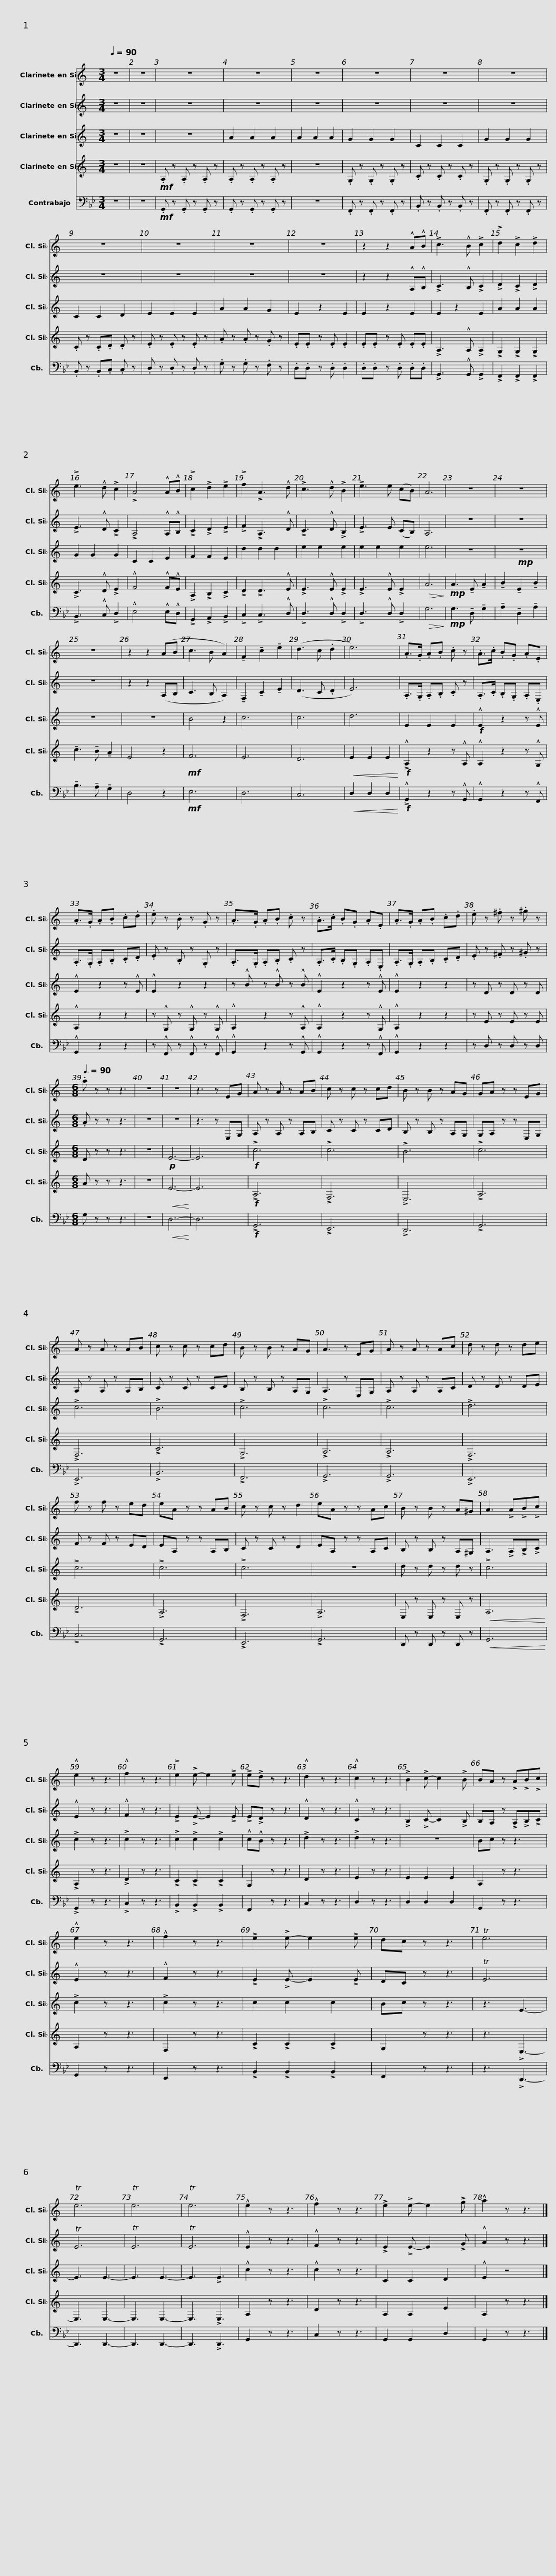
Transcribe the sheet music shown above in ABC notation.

X:1
%%score 1 2 3 4 5
L:1/8
Q:1/4=90
M:3/4
I:linebreak $
K:Bb
V:1 treble transpose=-2
V:2 treble transpose=-2
V:3 treble transpose=-2
V:4 treble transpose=-2
V:5 bass transpose=-12
V:1
[K:C] z6 | z6 | z6 | z6 | z6 | %5
 z6 | z6 |$ z6 | z6 | z6 | %10
 z6 | z6 | z2 z2 !^!A!^!B |$ !>!c3 !^!B !>!c2 | !>!d2 !>!c2 !>!d2 | %15
 !>!e3 !^!d !>!c2 | !>!A4 !^!A!^!B | !>!c2 !>!d2 !>!e2 | !>!f2 !>!A3 !^!d | !>!c3 !^!d !>!B2 | %20
 !>!e3 e (cB) | A6 |$ z6 | z6 | z6 | %25
 z2 z2 (AB | c3 B A2) | !tenuto!F2 !tenuto!c2 !tenuto!e2 | (d3 c .d2 | e6) | %30
 .A>.G .A.B .c z |$ .A>.c .B.G .A.E | .A>.G .A.B .c.d | .e z .B z .G z | .A>.G .A.B .c z |$ %35
 .A>.c .B.G .A.E | .A>.G .A.B .c.d | .e z .^f z .^g z |[M:6/8][Q:3/8=90] .a z z z3 | z6 | %40
 z6 | z3 z EG |$ A z A z AB | c z c z cd | B z B z AG | %45
 GA z z EG | A z A z AB |$ c z c z cd | B z B z AG | A3 z EG | %50
 A z A z Ac | d z d z de | f z f z ed |$ eA z z AB | c z c z d2 | %55
 eA z z Ac | B z B z A^G | A3 !>!A!>!B!>!c | !^!e2 z z3 | !^!f2 z z3 |$ %60
 !>!e2 !>!e- e2 !>!e | !>!e!>!d z z3 | !^!d2 z z3 | !^!c2 z z3 | !>!B2 !>!c- c2 !>!B | %65
 BA z !>!A!>!B!>!c | !^!e2 z z3 | !^!f2 z z3 |$ !>!e2 !>!e- e2 !>!e | dc z z3 | %70
 Te6 | Te6 | Te6 | Te6 | !^!e2 z z3 | %75
 !^!f2 z z3 | !>!e2 !>!e- e2 !>!g |$ !^!a2 z z3 |] %78
V:2
[K:C] z6 | z6 | z6 | z6 | z6 | %5
 z6 | z6 |$ z6 | z6 | z6 | %10
 z6 | z6 | z2 z2 !^!A,!^!B, |$ !>!C3 !^!B, !>!C2 | !>!D2 !>!C2 !>!D2 | %15
 !>!E3 !^!D !>!C2 | !>!A,4 !^!A,!^!B, | !>!C2 !>!D2 !>!E2 | !>!F2 !>!A,3 !^!D | !>!C3 !^!D !>!B,2 | %20
 !>!E3 E (CB,) | A,6 |$ z6 | z6 | z6 | %25
 z2 z2 (A,B, | C3 B, A,2) | !tenuto!F,2 !tenuto!C2 !tenuto!E2 | (D3 C .D2 | E6) | %30
 .A,>.G, .A,.B, .C z |$ .A,>.C .B,.G, .A,.E, | .A,>.G, .A,.B, .C.D | .E z .B, z .G, z | .A,>.G, .A,.B, .C z |$ %35
 .A,>.C .B,.G, .A,.E, | .A,>.G, .A,.B, .C.D | .E z .^F z .^G z |[M:6/8] .A z z z3 | z6 | %40
 z6 | z3 z E,G, |$ A, z A, z A,B, | C z C z CD | B, z B, z A,G, | %45
 G,A, z z E,G, | A, z A, z A,B, |$ C z C z CD | B, z B, z A,G, | A,3 z E,G, | %50
 A, z A, z A,C | D z D z DE | F z F z ED |$ EA, z z A,B, | C z C z D2 | %55
 EA, z z A,C | B, z B, z A,^G, | A,3 !>!A,!>!B,!>!C | !^!E2 z z3 | !^!F2 z z3 |$ %60
 !>!E2 !>!E- E2 !>!E | !>!E!>!D z z3 | !^!D2 z z3 | !^!C2 z z3 | !>!B,2 !>!C- C2 !>!B, | %65
 B,A, z !>!A,!>!B,!>!C | !^!E2 z z3 | !^!F2 z z3 |$ !>!E2 !>!E- E2 !>!E | DC z z3 | %70
 TE6 | TE6 | TE6 | TE6 | !^!E2 z z3 | %75
 !^!F2 z z3 | !>!E2 !>!E- E2 !>!G |$ !^!A2 z z3 |] %78
V:3
[K:C] z6 | z6 | z6 | A2 A2 A2 | A2 A2 A2 | %5
 G2 G2 G2 | C2 C2 C2 |$ G2 G2 G2 | C2 C2 D2 | E2 E2 E2 | %10
 A2 A2 G2 | E2 z2 E2 | E2 z2 E2 |$ E2 z2 E2 | A2 A2 A2 | %15
 G2 G2 G2 | C2 C2 E2 | F2 F2 E2 | d2 d2 d2 | e2 e2 e2 | %20
 e2 e2 e2 | e6 |$ z6 |!mp! z6 | z6 | %25
 z6 | B4 z2 | c6 | c6 | d6 | %30
 E2 E2 E2 |$!f! !^!E2 z2 z !^!E | !^!E2 z2 z !^!E | !^!E2 z2 z2 | z !^!B z !^!B z !^!B |$ %35
 !^!E2 z2 z !^!E | !^!E2 z2 z2 | z D z D z D |[M:6/8] D z z z3 | z6 | %40
!p! E6- | E6 |$!f! !>!c6 | !>!c6 | !>!B6 | %45
 !>!c6 | !>!c6 |$ !>!B6 | !>!c6 | !>!c6 | %50
 !>!c6 | !>!d6 | !>!c6 |$ !>!c6 | !>!c6 | %55
 z6 | d z d z d z | !>!c6 | !>!c2 z z3 | !>!c2 z z3 |$ %60
 !>!c2 !>!c2 !>!c2 | !^!c!^!B z z3 | !>!d2 z z3 | !>!d2 z z3 | z6 | %65
 Bc z z3 | !>!c2 z z3 | !>!c2 z z3 |$ c2 c2 c2 | Bc z z3 | %70
 z3 E3- | E3 E3- | E3 E3- | E3 !>!E3 | !^!c2 z z3 | %75
 !^!c2 z z3 | C2 C2 D2 |$ !^!E2 z4 |] %78
V:4
[K:C] z6 | z6 |!mf! .A, z .A, z .A, z | .A, z .A, z .A, z | z6 | %5
 .G, z .G, z .G, z | .C z .C z .C z |$ .G, z .G, z .G, z | .C z .C.D .D z | .E z .E z .E z | %10
 .A z .A z .G z | .E.E z .E .E2 | .E.E z .E .E.E |$ !>!A,3 !^!A, !>!A,2 | !>!G,2 !>!G,2 !>!G,2 | %15
 !>!C3 !^!D !>!E2 | !^!F4 !^!F!^!E | !>!A,2 !>!B,2 !>!C2 | !>!D2 !>!D3 !^!E | !>!E3 !^!E !>!E2 | %20
 !>!E3 !^!E !>!E2 |!>(! A6!>)! |$!mp! A3 !tenuto!E !tenuto!A2 | !tenuto!B2 !tenuto!E2 !tenuto!B2 | !tenuto!c3 !tenuto!B !tenuto!A2 | %25
 E4 z2 |!mf! F6 | E6 | D6 |!<(! E2 E2 E2!<)! | %30
!f! !>!!^!A,2 z2 z !^!A, |$ !^!A,2 z2 z !^!G, | !^!A,2 z2 z2 | z !^!G, z !^!G, z !^!G, | !^!A,2 z2 z !^!A, |$ %35
 !^!A,2 z2 z !^!G, | !^!A,2 z2 z2 | z E z E z E |[M:6/8] A z z z3 | z6 | %40
!<(! E6-!<)! | E6 |$!f! !>!A,6 | !>!F,6 | !>!E,6 | %45
 !>!A,6 | !>!F,6 |$ !>!C6 | !>!G,6 | !>!A,6 | %50
 !>!A,6 | !>!F,6 | !>!D6 |$ !>!A,6 | !>!F,6 | %55
 !>!A,6 | E, z E, z E, z |!<(! A,6!<)! | !>!A,2 z z3 | !>!D2 z z3 |$ %60
 !>!C2 !>!C2 !>!C2 | G,2 z z3 | D2 z z3 | E2 z z3 | E2 E2 E2 | %65
 A,2 z z3 | A,2 z z3 | F,2 z z3 |$ !>!C2 !>!C2 !>!C2 | G,2 z z3 | %70
 z3 !>!E,3- | E,3 E,3- | E,3 E,3- | E,3 !>!E,3 | A,2 z z3 | %75
 D2 z z3 | A,2 A,2 E2 |$ A,2 z z3 |] %78
V:5
 z6 | z6 |!mf! .G,, z .G,, z .G,, z | .G,, z .G,, z .G,, z | z6 | %5
 .F,, z .F,, z .F,, z | .B,, z .B,, z .B,, z |$ .F,, z .F,, z .F,, z | .B,, z .B,,.C, .C, z | .D, z .D, z .D, z | %10
 .G, z .G, z .F, z | .D,.D, z .D, .D,2 | .D,.D, z .D, .D,.D, |$ !>!G,,3 !^!G,, !>!G,,2 | !>!F,,2 !>!F,,2 !>!F,,2 | %15
 !>!B,,3 !^!C, !>!D,2 | !^!E,4 !^!E,!^!D, | !>!G,,2 !>!A,,2 !>!B,,2 | !>!C,2 !>!C,3 !^!D, | !>!D,3 !^!D, !>!D,2 | %20
 !>!D,3 !^!D, !>!D,2 |!>(! G,6!>)! |$!mp! G,3 !tenuto!D, !tenuto!G,2 | !tenuto!A,2 !tenuto!D,2 !tenuto!A,2 | !tenuto!B,3 !tenuto!A, !tenuto!G,2 | %25
 D,4 z2 |!mf! E,6 | D,6 | C,6 |!<(! D,2 D,2 D,2!<)! | %30
!f! !>!!^!G,,2 z2 z !^!G,, |$ !^!G,,2 z2 z !^!F,, | !^!G,,2 z2 z2 | z !^!F,, z !^!F,, z !^!F,, | !^!G,,2 z2 z !^!G,, |$ %35
 !^!G,,2 z2 z !^!F,, | !^!G,,2 z2 z2 | z D, z D, z D, |[M:6/8] G, z z z3 | z6 | %40
!<(! D,6-!<)! | D,6 |$!f! !>!G,,6 | !>!E,,6 | !>!D,,6 | %45
 !>!G,,6 | !>!E,,6 |$ !>!B,,6 | !>!F,,6 | !>!G,,6 | %50
 !>!G,,6 | !>!E,,6 | !>!C,6 |$ !>!G,,6 | !>!E,,6 | %55
 !>!G,,6 | D,, z D,, z D,, z |!<(! G,,6!<)! | !>!G,,2 z z3 | !>!C,2 z z3 |$ %60
 !>!B,,2 !>!B,,2 !>!B,,2 | F,,2 z z3 | C,2 z z3 | D,2 z z3 | D,2 D,2 D,2 | %65
 G,,2 z z3 | G,,2 z z3 | E,,2 z z3 |$ !>!B,,2 !>!B,,2 !>!B,,2 | F,,2 z z3 | %70
 z3 !>!D,,3- | D,,3 D,,3- | D,,3 D,,3- | D,,3 !>!D,,3 | G,,2 z z3 | %75
 C,2 z z3 | G,,2 G,,2 D,2 |$ G,,2 z z3 |] %78
